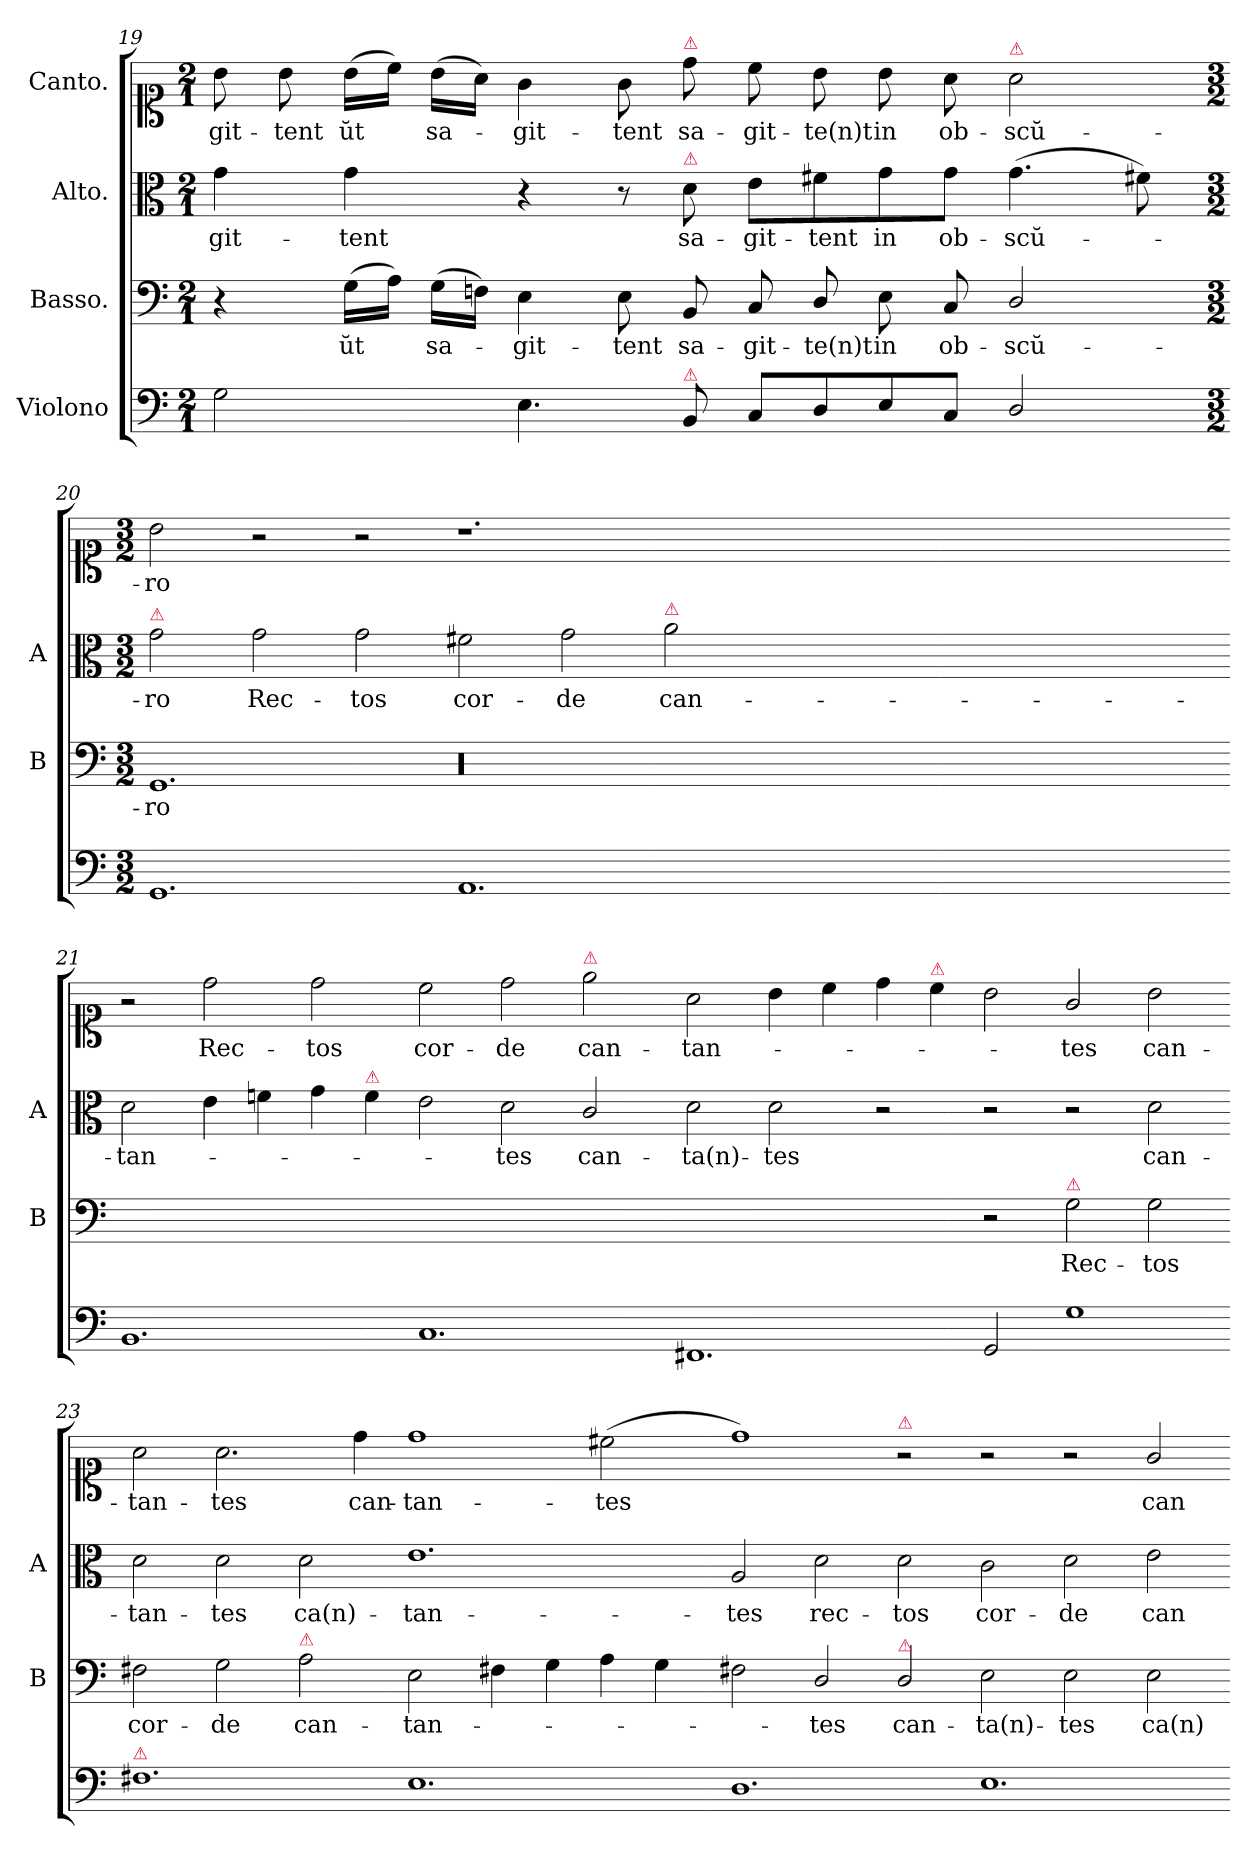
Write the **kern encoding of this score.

**kern	**kern	**text	**kern	**text	**kern	**text
*part4	*part3	*part3	*part2	*part2	*part1	*part1
*staff4	*staff3	*staff3	*staff2	*staff2	*staff1	*staff1
*I"Violono	*I"Basso.	*	*I"Alto.	*	*I"Canto.	*
*	*I'B	*	*I'A	*	*	*
*clefF4	*clefF4	*	*clefC3	*	*clefC1	*
*k[]	*k[]	*	*k[]	*	*k[]	*
*C:	*C:	*	*C:	*	*C:	*
*M2/1	*M2/1	*	*M2/1	*	*M2/1	*
=19	=19	=19	=19	=19	=19	=19
2G\	4r	.	4g\	-git-	8b\	-git-
.	.	.	.	.	8b\	-tent
.	(16G\LL	ŭt	4g\	-tent	(16b\LL	ŭt
.	16A\JJ)	.	.	.	16cc\JJ)	.
.	(16G\LL	sa-	.	.	(16b\LL	sa-
.	16Fn\JJ)	.	.	.	16a\JJ)	.
4.E\	4E\	-git-	4r	.	4g\	-git-
.	8E\	-tent	8r	.	8g\	-tent
!	!	!	!	!	!LO:TX:a:color=crimson:t=⚠	!
!	!	!	!LO:TX:a:color=crimson:t=⚠	!	!	!
!LO:TX:a:color=crimson:t=⚠	!	!	!	!	!	!
8BB/	8BB/	sa-	8d\	sa-	8dd\	sa-
8C/L	8C/	-git-	8e\L	-git-	8cc\	-git-
8D/	8D/	-te(n)t	8f#X\	-tent	8b\	-te(n)t
8E/	8E\	in	8g\	in	8b\	in
8C/J	8C/	ob-	8g\J	ob-	8a\	ob-
!	!	!	!	!	!LO:TX:a:color=crimson:t=⚠	!
2D/	2D/	-scŭ-	(4.g\	-scŭ-	2a\	-scŭ-
.	.	.	8f#X\)	.	.	.
=20-	=20-	=20-	=20-	=20-	=20-	=20-
*M3/2	*M3/2	*	*M3/2	*	*M3/2	*
!	!	!	!LO:TX:a:color=crimson:t=⚠	!	!	!
1.GG	1.GG	-ro	2g\	ro	2b\	-ro
.	.	.	2g\	Rec-	2r	.
.	.	.	2g\	-tos	2r	.
1.AA	00.r	.	2f#X\	cor-	1.r	.
.	.	.	2g\	-de	.	.
!	!	!	!LO:TX:a:color=crimson:t=⚠	!	!	!
.	.	.	2a\	can-	.	.
00ryy	.	.	00ryy	.	00ryy	.
2ryy	.	.	2ryy	.	2ryy	.
=21-	=21-	=21-	=21-	=21-	=21-	=21-
1.BB	0.ryy	.	2d\	-tan-	2r	.
.	.	.	4e\	.	2dd\	Rec-
.	.	.	4fn\	.	.	.
.	.	.	4g\	.	2dd\	-tos
!	!	!	!LO:TX:a:color=crimson:t=⚠	!	!	!
.	.	.	4f\	.	.	.
1.C	.	.	2e\	.	2cc\	cor-
.	.	.	2d\	-tes	2dd\	-de
!	!	!	!	!	!LO:TX:a:color=crimson:t=⚠	!
.	.	.	2c/	can-	2ee\	can-
=22-	=22-	=22-	=22-	=22-	=22-	=22-
1.FF#X	1.ryy	.	2d\	-ta(n)-	2a\	-tan-
.	.	.	2d\	-tes	4b\	.
.	.	.	.	.	4cc\	.
.	.	.	2r	.	4dd\	.
!	!	!	!	!	!LO:TX:a:color=crimson:t=⚠	!
.	.	.	.	.	4cc\	.
2GG/	2r	.	2r	.	2b\	.
!	!LO:TX:a:color=crimson:t=⚠	!	!	!	!	!
1G	2G\	Rec-	2r	.	2g/	-tes
.	2G\	-tos	2d\	can-	2b\	can-
=23-	=23-	=23-	=23-	=23-	=23-	=23-
!LO:TX:a:color=crimson:t=⚠	!	!	!	!	!	!
1.F#X	2F#X\	cor-	2d\	-tan-	2a\	-tan-
.	2G\	-de	2d\	-tes	2.a\	-tes
!	!LO:TX:a:color=crimson:t=⚠	!	!	!	!	!
.	2A\	can-	2d\	ca(n)-	.	.
.	.	.	.	.	4dd\	can-
1.E	2E\	-tan-	1.e	-tan-	1dd	-tan-
.	4F#X\	.	.	.	.	.
.	4G\	.	.	.	.	.
.	4A\	.	.	.	(2cc#X\	-tes
.	4G\	.	.	.	.	.
=24-	=24-	=24-	=24-	=24-	=24-	=24-
1.D	2F#X\	.	2A/	-tes	1dd)	.
.	2D/	tes	2d\	rec-	.	.
!	!	!	!	!	!LO:TX:a:color=crimson:t=⚠	!
!	!LO:TX:a:color=crimson:t=⚠	!	!	!	!	!
.	2D/	can-	2d\	-tos	2r	.
1.E	2E\	-ta(n)-	2c\	cor-	2r	.
.	2E\	-tes	2d\	-de	2r	.
.	2E\	ca(n)-	2e\	can-	2g/	can-
=-	=-	=-	=-	=-	=-	=-
*-	*-	*-	*-	*-	*-	*-
